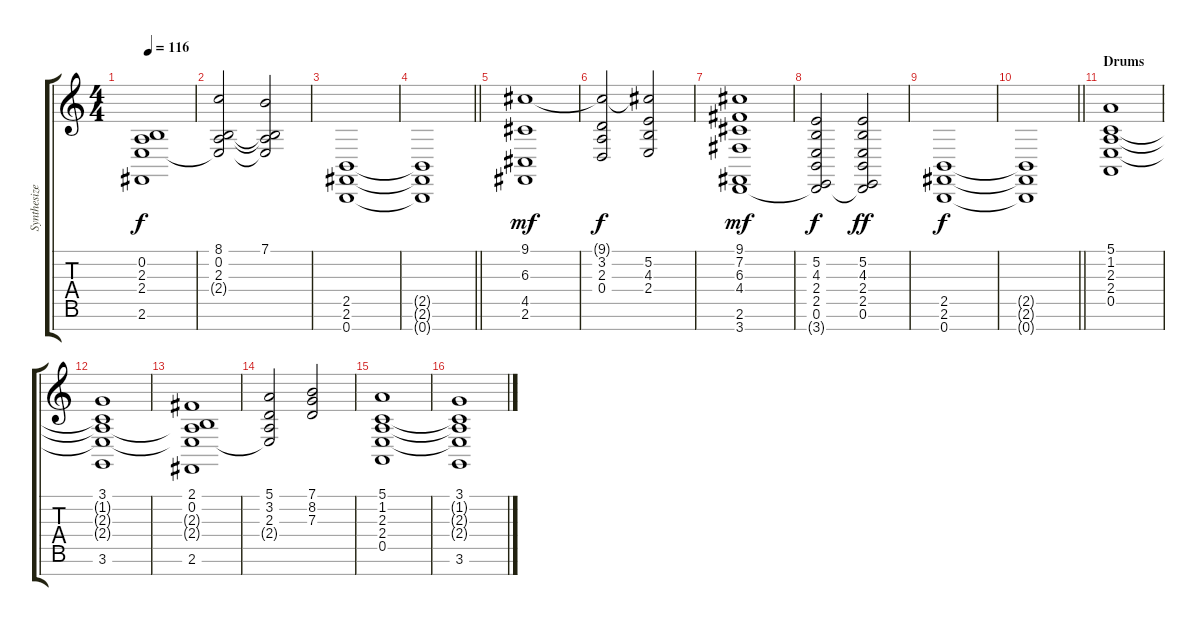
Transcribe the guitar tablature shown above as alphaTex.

\track ("Synthesizers" "Synthesize") {instrument choiraahs}
\staff {score tabs}
\tuning (E4 B3 G3 D3 A2 E2 B1) {hide}
\ts (4 4)
\tempo 116
\clef g2
\ks c
(0.2 2.3{t} 2.4{t} 2.6).1{dy f} |
(8.1 0.2 2.3 2.4{t}).2 (7.1 0.2{t} 2.3{t} 2.4{t}).2 |
(2.5 2.6 0.7).1 |
\barLineRight lightlight
(2.5{t} 2.6{t} 0.7{t}).1 |
(9.1 6.3 4.5 2.6).1{dy mf} |
(9.1{t} 3.2 2.3 0.4).2{dy f} (9.1{t} 5.2 4.3 2.4).2 |
(9.1 7.2 6.3 4.4 2.6 3.7).1{dy mf} |
(5.2 4.3 2.4 2.5 0.6 3.7{t}).2{dy f} (5.2 4.3 2.4 2.5 0.6 3.7{t}).2{dy ff} |
(2.5 2.6 0.7).1{dy f} |
\barLineRight lightlight
(2.5{t} 2.6{t} 0.7{t}).1 |
\section ("" "Drums")
(5.1 1.2 2.3 2.4 0.5).1 |
(3.1 1.2{t} 2.3{t} 2.4{t} 3.6).1 |
(2.1 0.2 2.3{t} 2.4{t} 2.6).1 |
(5.1 3.2 2.3 2.4{t}).2 (7.1 8.2 7.3).2 |
(5.1 1.2 2.3 2.4 0.5).1 |
(3.1 1.2{t} 2.3{t} 2.4{t} 3.6).1
